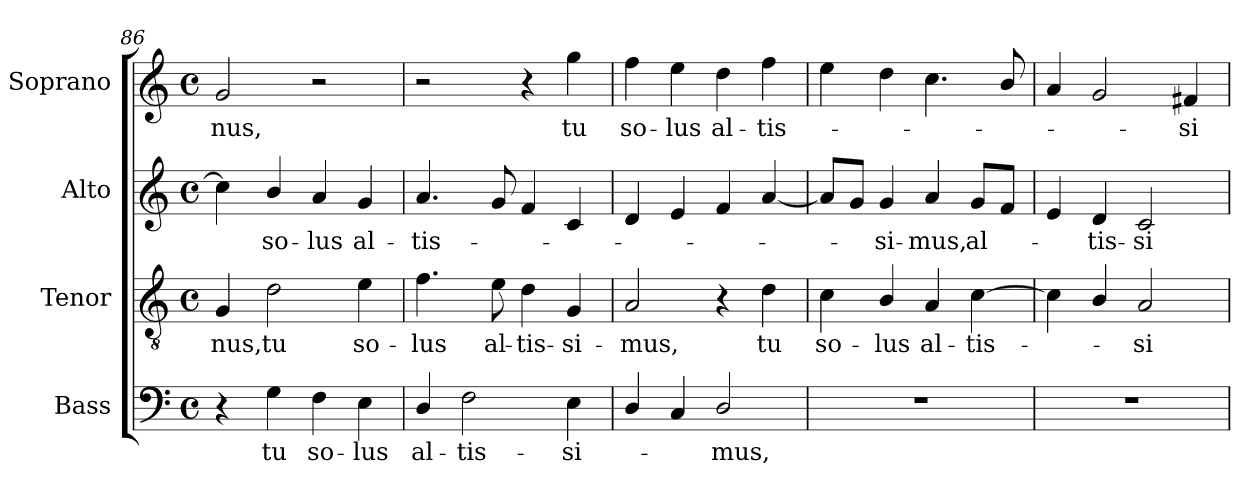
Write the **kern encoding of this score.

**kern	**text	**kern	**text	**kern	**text	**kern	**text
*part4	*part4	*part3	*part3	*part2	*part2	*part1	*part1
*staff4	*staff4	*staff3	*staff3	*staff2	*staff2	*staff1	*staff1
*I"Bass	*	*I"Tenor	*	*I"Alto	*	*I"Soprano	*
*I'B.	*	*I'T.	*	*I'A.	*	*I'S.	*
!!LO:PB:g=z
*clefF4	*	*clefGv2	*	*clefG2	*	*clefG2	*
*	*	*ITrd7c12	*	*	*	*	*
*k[]	*	*k[]	*	*k[]	*	*k[]	*
*C:	*	*C:	*	*C:	*	*C:	*
*M4/4	*	*M4/4	*	*M4/4	*	*M4/4	*
*met(c)	*	*met(c)	*	*met(c)	*	*met(c)	*
=86	=86	=86	=86	=86	=86	=86	=86
!	!	!	!LO:LY:b:color=#000000	!	!	!	!
!	!	!	!	!	!	!	!LO:LY:b:color=#000000
4r	.	4GGi/	-nus,	4cci\]	.	2gi/	-nus,
!	!LO:LY:b:color=#000000	!	!	!	!	!	!
!	!	!	!LO:LY:b:color=#000000	!	!	!	!
!	!	!	!	!	!LO:LY:b:color=#000000	!	!
4Gi\	tu	2Di\	tu	4bi/	so-	.	.
!	!LO:LY:b:color=#000000	!	!	!	!	!	!
!	!	!	!	!	!LO:LY:b:color=#000000	!	!
4Fi\	so-	.	.	4ai/	-lus	2r	.
!	!LO:LY:b:color=#000000	!	!	!	!	!	!
!	!	!	!LO:LY:b:color=#000000	!	!	!	!
!	!	!	!	!	!LO:LY:b:color=#000000	!	!
4Ei\	-lus	4Ei\	so-	4gi/	al-	.	.
=87	=87	=87	=87	=87	=87	=87	=87
!	!LO:LY:b:color=#000000	!	!	!	!	!	!
!	!	!	!LO:LY:b:color=#000000	!	!	!	!
!	!	!	!	!	!LO:LY:b:color=#000000	!	!
4Di/	al-	4.Fi\	-lus	4.ai/	-tis-	2r	.
!	!LO:LY:b:color=#000000	!	!	!	!	!	!
2Fi\	-tis-	.	.	.	.	.	.
!	!	!	!LO:LY:b:color=#000000	!	!	!	!
.	.	8Ei\	al-	8gi/	.	.	.
!	!	!	!LO:LY:b:color=#000000	!	!	!	!
.	.	4Di\	-tis-	4fi/	.	4r	.
!	!LO:LY:b:color=#000000	!	!	!	!	!	!
!	!	!	!LO:LY:b:color=#000000	!	!	!	!
!	!	!	!	!	!	!	!LO:LY:b:color=#000000
4Ei\	-si-	4GGi/	-si-	4ci/	.	4ggi\	tu
=88	=88	=88	=88	=88	=88	=88	=88
!	!	!	!LO:LY:b:color=#000000	!	!	!	!
!	!	!	!	!	!	!	!LO:LY:b:color=#000000
4Di/	.	2AAi/	-mus,	4di/	.	4ffi\	so-
!	!	!	!	!	!	!	!LO:LY:b:color=#000000
4Ci/	.	.	.	4ei/	.	4eei\	-lus
!	!LO:LY:b:color=#000000	!	!	!	!	!	!
!	!	!	!	!	!	!	!LO:LY:b:color=#000000
2Di/	-mus,	4r	.	4fi/	.	4ddi\	al-
!	!	!	!LO:LY:b:color=#000000	!	!	!	!
!	!	!	!	!	!	!	!LO:LY:b:color=#000000
.	.	4Di\	tu	[4ai/	.	4ffi\	-tis-
=89	=89	=89	=89	=89	=89	=89	=89
!	!	!	!LO:LY:b:color=#000000	!	!	!	!
1r	.	4Ci\	so-	8ai/L]	.	4eei\	.
.	.	.	.	8gi/J	.	.	.
!	!	!	!LO:LY:b:color=#000000	!	!	!	!
!	!	!	!	!	!LO:LY:b:color=#000000	!	!
.	.	4BBi/	-lus	4gi/	-si-	4ddi\	.
!	!	!	!LO:LY:b:color=#000000	!	!	!	!
!	!	!	!	!	!LO:LY:b:color=#000000	!	!
.	.	4AAi/	al-	4ai/	-mus,	4.cci\	.
!	!	!	!LO:LY:b:color=#000000	!	!	!	!
!	!	!	!	!	!LO:LY:b:color=#000000	!	!
.	.	[4Ci\	-tis-	8gi/L	al-	.	.
.	.	.	.	8fi/J	.	8bi/	.
=90	=90	=90	=90	=90	=90	=90	=90
1r	.	4Ci\]	.	4ei/	.	4ai/	.
!	!	!	!	!	!LO:LY:b:color=#000000	!	!
.	.	4BBi/	.	4di/	-tis-	2gi/	.
!	!	!	!LO:LY:b:color=#000000	!	!	!	!
!	!	!	!	!	!LO:LY:b:color=#000000	!	!
.	.	2AAi/	-si-	2ci/	-si-	.	.
!	!	!	!	!	!	!	!LO:LY:b:color=#000000
.	.	.	.	.	.	4f#i/	-si-
=	=	=	=	=	=	=	=
*-	*-	*-	*-	*-	*-	*-	*-
